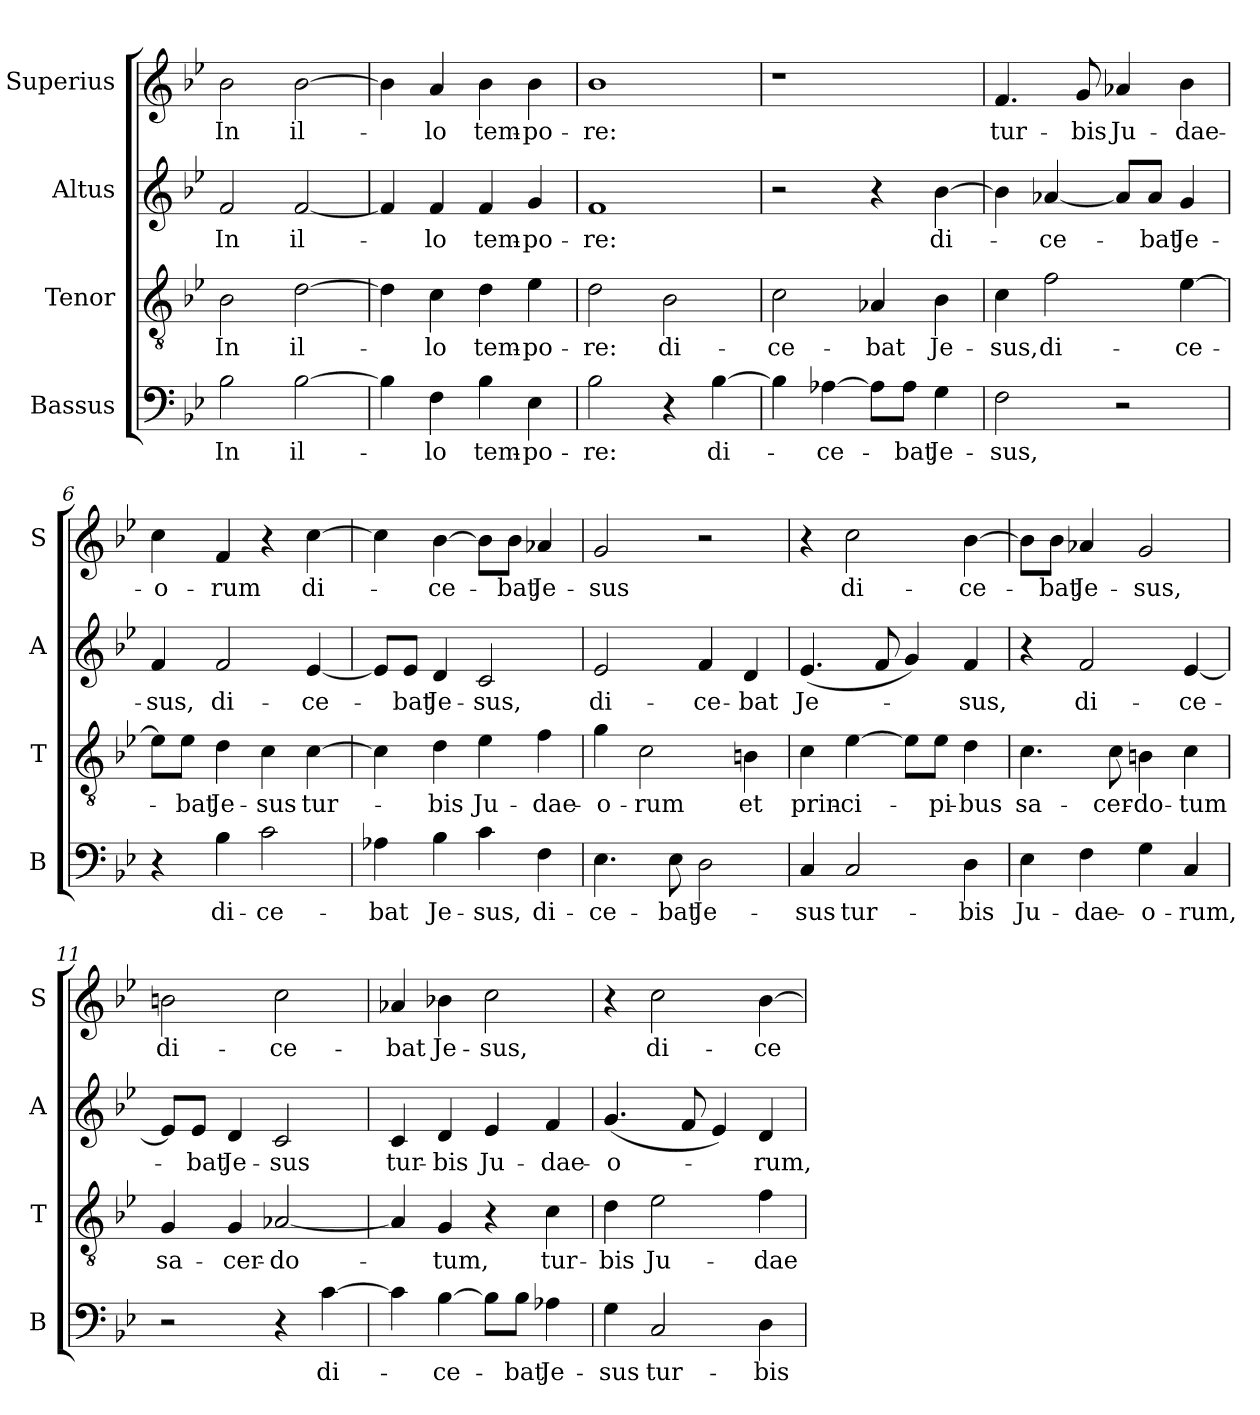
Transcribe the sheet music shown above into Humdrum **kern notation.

**kern	**text	**kern	**text	**kern	**text	**kern	**text
*part4	*part4	*part3	*part3	*part2	*part2	*part1	*part1
*staff4	*staff4	*staff3	*staff3	*staff2	*staff2	*staff1	*staff1
*I"Bassus	*	*I"Tenor	*	*I"Altus	*	*I"Superius	*
*I'B	*	*I'T	*	*I'A	*	*I'S	*
!!LO:PB:g=z
*stria5	*	*stria5	*	*stria5	*	*stria5	*
*clefF4	*	*clefGv2	*	*clefG2	*	*clefG2	*
*k[b-e-]	*	*k[b-e-]	*	*k[b-e-]	*	*k[b-e-]	*
*B-:	*	*B-:	*	*B-:	*	*B-:	*
=1	=1	=1	=1	=1	=1	=1	=1
!	!LO:LY:b:cj	!	!LO:LY:b:cj	!	!LO:LY:b:cj	!	!LO:LY:b:cj
2B-\	In	2B-\	In	2f/	In	2b-\	In
!	!LO:LY:b:cj	!	!LO:LY:b:cj	!	!LO:LY:b:cj	!	!LO:LY:b:cj
[>2B-\	il-	[>2d\	il-	[<2f/	il-	[>2b-\	il-
=2	=2	=2	=2	=2	=2	=2	=2
4B-\]	.	4d\]	.	4f/]	.	4b-\]	.
!	!LO:LY:b:cj	!	!LO:LY:b:cj	!	!LO:LY:b:cj	!	!LO:LY:b:cj
4F\	-lo	4c\	-lo	4f/	-lo	4a/	-lo
!	!LO:LY:b:cj	!	!LO:LY:b:cj	!	!LO:LY:b:cj	!	!LO:LY:b:cj
4B-\	tem-	4d\	tem-	4f/	tem-	4b-\	tem-
!	!LO:LY:b:rj	!	!LO:LY:b:rj	!	!LO:LY:b:rj	!	!LO:LY:b:rj
4E-\	-po-	4e-\	-po-	4g/	-po-	4b-\	-po-
=3	=3	=3	=3	=3	=3	=3	=3
!	!LO:LY:b:cj	!	!LO:LY:b:cj	!	!LO:LY:b:cj	!	!LO:LY:b:cj
2B-\	-re:	2d\	-re:	1f	-re:	1b-	-re:
!	!	!	!LO:LY:b:cj	!	!	!	!
4r	.	2B-\	di-	.	.	.	.
!	!LO:LY:b:cj	!	!	!	!	!	!
[>4B-\	di-	.	.	.	.	.	.
=4	=4	=4	=4	=4	=4	=4	=4
!	!	!	!LO:LY:b:cj	!	!	!	!
4B-\]	.	2c\	-ce-	2r	.	1r	.
!	!LO:LY:b:cj	!	!	!	!	!	!
[>4A-X\	-ce-	.	.	.	.	.	.
!	!	!	!LO:LY:b:cj	!	!	!	!
8A-\L]	.	4A-X/	-bat	4r	.	.	.
!	!LO:LY:b:cj	!	!	!	!	!	!
8A-\J	-bat	.	.	.	.	.	.
!	!LO:LY:b:cj	!	!LO:LY:b:cj	!	!LO:LY:b:cj	!	!
4G\	Je-	4B-\	Je-	[>4b-\	di-	.	.
=5	=5	=5	=5	=5	=5	=5	=5
!	!LO:LY:b:cj	!	!LO:LY:b:cj	!	!	!	!LO:LY:b:cj
2F\	-sus,	4c\	-sus,	4b-\]	.	4.f/	tur-
!	!	!	!LO:LY:b:cj	!	!LO:LY:b:cj	!	!
.	.	2f\	di-	[<4a-X/	-ce-	.	.
!	!	!	!	!	!	!	!LO:LY:b:cj
.	.	.	.	.	.	8g/	-bis
!	!	!	!	!	!	!	!LO:LY:b:cj
2r	.	.	.	8a-/L]	.	4a-X/	Ju-
!	!	!	!	!	!LO:LY:b:cj	!	!
.	.	.	.	8a-/J	-bat	.	.
!	!	!	!LO:LY:b:cj	!	!LO:LY:b:cj	!	!LO:LY:b:cj
.	.	[<4e-\	-ce-	4g/	Je-	4b-\	-dae-
!!LO:LB:g=z
=6	=6	=6	=6	=6	=6	=6	=6
!	!	!	!	!	!LO:LY:b:cj	!	!LO:LY:b:cj
4r	.	8e-\L]	.	4f/	-sus,	4cc\	-o-
!	!	!	!LO:LY:b:cj	!	!	!	!
.	.	8e-\J	-bat	.	.	.	.
!	!LO:LY:b:cj	!	!LO:LY:b:cj	!	!LO:LY:b:cj	!	!LO:LY:b:cj
4B-\	di-	4d\	Je-	2f/	di-	4f/	-rum
!	!LO:LY:b:cj	!	!LO:LY:b:cj	!	!	!	!
2c\	-ce-	4c\	-sus	.	.	4r	.
!	!	!	!LO:LY:b	!	!LO:LY:b:cj	!	!LO:LY:b:cj
.	.	[>4c\	tur-	[<4e-/	-ce-	[>4cc\	di-
=7	=7	=7	=7	=7	=7	=7	=7
!	!LO:LY:b:cj	!	!	!	!	!	!
4A-X\	-bat	4c\]	.	8e-/L]	.	4cc\]	.
!	!	!	!	!	!LO:LY:b:cj	!	!
.	.	.	.	8e-/J	-bat	.	.
!	!LO:LY:b:cj	!	!LO:LY:b:cj	!	!LO:LY:b:cj	!	!LO:LY:b:cj
4B-\	Je-	4d\	-bis	4d/	Je-	[>4b-\	-ce-
!	!LO:LY:b:cj	!	!LO:LY:b:cj	!	!LO:LY:b:cj	!	!
4c\	-sus,	4e-\	Ju-	2c/	-sus,	8b-\L]	.
!	!	!	!	!	!	!	!LO:LY:b:cj
.	.	.	.	.	.	8b-\J	-bat
!	!LO:LY:b:cj	!	!LO:LY:b:cj	!	!	!	!LO:LY:b:cj
4F\	di-	4f\	-dae-	.	.	4a-X/	Je-
=8	=8	=8	=8	=8	=8	=8	=8
!	!LO:LY:b:cj	!	!LO:LY:b:cj	!	!LO:LY:b:cj	!	!LO:LY:b:cj
4.E-\	-ce-	4g\	-o-	2e-/	di-	2g/	-sus
!	!	!	!LO:LY:b:cj	!	!	!	!
.	.	2c\	-rum	.	.	.	.
!	!LO:LY:b:cj	!	!	!	!	!	!
8E-\	-bat	.	.	.	.	.	.
!	!LO:LY:b:cj	!	!	!	!LO:LY:b:cj	!	!
2D\	Je-	.	.	4f/	-ce-	2r	.
!	!	!	!LO:LY:b:cj	!	!LO:LY:b:cj	!	!
.	.	4Bn\	et	4d/	-bat	.	.
=9	=9	=9	=9	=9	=9	=9	=9
!	!LO:LY:b:cj	!	!LO:LY:b:cj	!	!LO:LY:b:cj	!	!
4C/	-sus	4c\	prin-	(<4.e-/	Je-	4r	.
!	!LO:LY:b:cj	!	!LO:LY:b:cj	!	!	!	!LO:LY:b:cj
2C/	tur-	[>4e-\	-ci-	.	.	2cc\	di-
.	.	.	.	8f/	.	.	.
.	.	8e-\L]	.	4g/)	.	.	.
!	!	!	!LO:LY:b	!	!	!	!
.	.	8e-\J	-pi-	.	.	.	.
!	!LO:LY:b:cj	!	!LO:LY:b:cj	!	!LO:LY:b:cj	!	!LO:LY:b:cj
4D\	-bis	4d\	-bus	4f/	-sus,	[<4b-\	-ce-
!!LO:LB:g=z
=10	=10	=10	=10	=10	=10	=10	=10
!	!LO:LY:b:cj	!	!LO:LY:b:cj	!	!	!	!
4E-\	Ju-	4.c\	sa-	4r	.	8b-\L]	.
!	!	!	!	!	!	!	!LO:LY:b:cj
.	.	.	.	.	.	8b-\J	-bat
!	!LO:LY:b:cj	!	!	!	!LO:LY:b:cj	!	!LO:LY:b:cj
4F\	-dae-	.	.	2f/	di-	4a-X/	Je-
!	!	!	!LO:LY:b	!	!	!	!
.	.	8c\	-cer-	.	.	.	.
!	!LO:LY:b:cj	!	!LO:LY:b:rj	!	!	!	!LO:LY:b:cj
4G\	-o-	4Bn\	-do-	.	.	2g/	-sus,
!	!LO:LY:b:cj	!	!LO:LY:b:cj	!	!LO:LY:b:cj	!	!
4C/	-rum,	4c\	-tum	[<4e-/	-ce-	.	.
=11	=11	=11	=11	=11	=11	=11	=11
!	!	!	!LO:LY:b:cj	!	!	!	!LO:LY:b:cj
2r	.	4G/	sa-	8e-/L]	.	2bn\	di-
!	!	!	!	!	!LO:LY:b:cj	!	!
.	.	.	.	8e-/J	-bat	.	.
!	!	!	!LO:LY:b:cj	!	!LO:LY:b:cj	!	!
.	.	4G/	-cer-	4d/	Je-	.	.
!	!	!	!LO:LY:b:cj	!	!LO:LY:b:cj	!	!LO:LY:b:cj
4r	.	[<2A-X/	-do-	2c/	-sus	2cc\	-ce-
!	!LO:LY:b:cj	!	!	!	!	!	!
[>4c\	di-	.	.	.	.	.	.
=12	=12	=12	=12	=12	=12	=12	=12
!	!	!	!	!	!LO:LY:b:cj	!	!LO:LY:b:cj
4c\]	.	4A-/]	.	4c/	tur-	4a-X/	-bat
!	!LO:LY:b:cj	!	!LO:LY:b:cj	!	!LO:LY:b:cj	!	!LO:LY:b:cj
[>4B-\	-ce-	4G/	-tum,	4d/	-bis	4b-X\	Je-
!	!	!	!	!	!LO:LY:b:cj	!	!LO:LY:b:cj
8B-\L]	.	4r	.	4e-/	Ju-	2cc\	-sus,
!	!LO:LY:b:cj	!	!	!	!	!	!
8B-\J	-bat	.	.	.	.	.	.
!	!LO:LY:b:cj	!	!LO:LY:b:cj	!	!LO:LY:b:cj	!	!
4A-X\	Je-	4c\	tur-	4f/	-dae-	.	.
=13	=13	=13	=13	=13	=13	=13	=13
!	!LO:LY:b:cj	!	!LO:LY:b:cj	!	!LO:LY:b:cj	!	!
4G\	-sus	4d\	-bis	(<4.g/	-o-	4r	.
!	!LO:LY:b:cj	!	!LO:LY:b:cj	!	!	!	!LO:LY:b:cj
2C/	tur-	2e-\	Ju-	.	.	2cc\	di-
.	.	.	.	8f/	.	.	.
.	.	.	.	4e-/)	.	.	.
!	!LO:LY:b:cj	!	!LO:LY:b:cj	!	!LO:LY:b:cj	!	!LO:LY:b:cj
4D\	-bis	4f\	-dae-	4d/	-rum,	[<4b-\	-ce-
=	=	=	=	=	=	=	=
*-	*-	*-	*-	*-	*-	*-	*-
